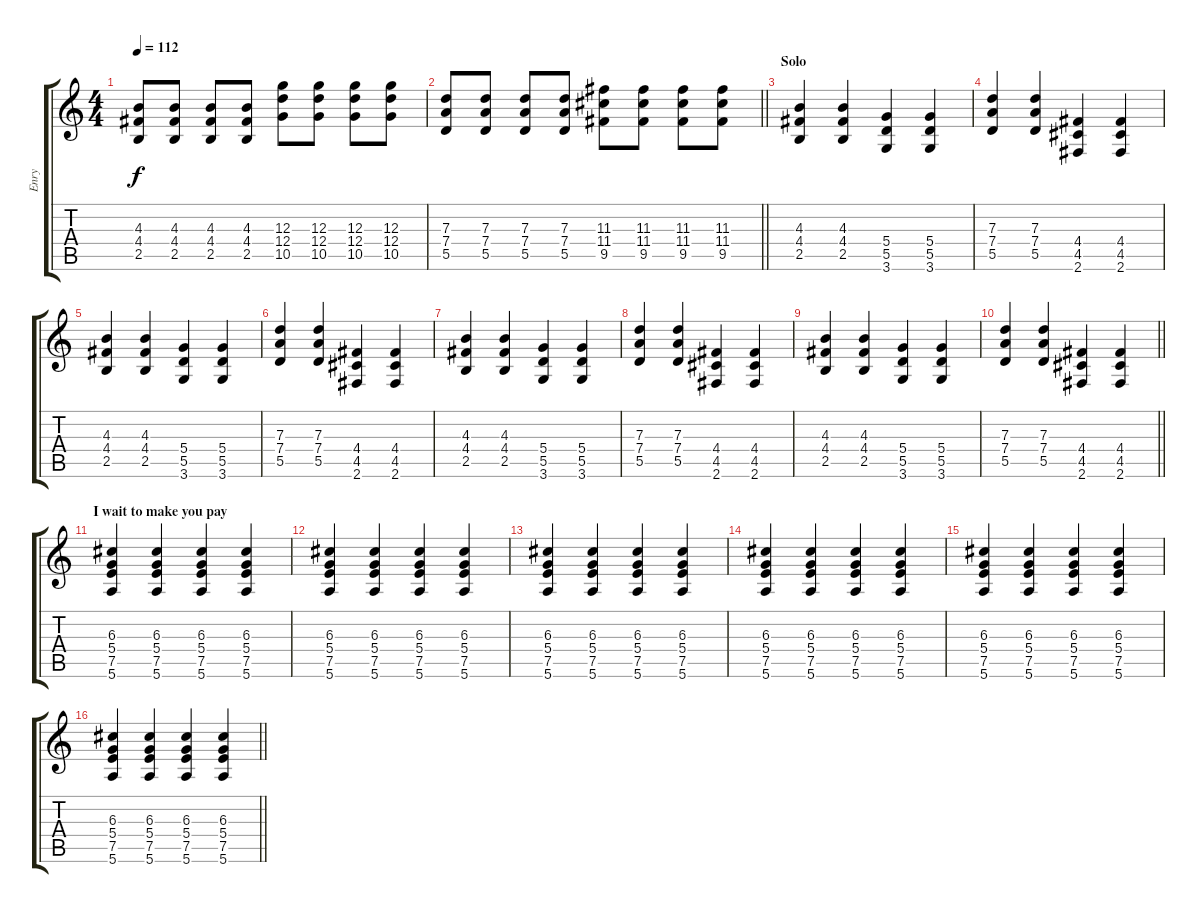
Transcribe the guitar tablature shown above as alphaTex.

\track ("Enry" "Enry") {instrument overdrivenguitar}
\staff {score tabs}
\tuning (E4 B3 G3 D3 A2 E2) {hide}
\ts (4 4)
\tempo 112
\clef g2
\ks c
(4.3 4.4 2.5).8{dy f} (4.3 4.4 2.5).8 (4.3 4.4 2.5).8 (4.3 4.4 2.5).8 (12.3 12.4 10.5).8 (12.3 12.4 10.5).8 (12.3 12.4 10.5).8 (12.3 12.4 10.5).8 |
\barLineRight lightlight
(7.3 7.4 5.5).8 (7.3 7.4 5.5).8 (7.3 7.4 5.5).8 (7.3 7.4 5.5).8 (11.3 11.4 9.5).8 (11.3 11.4 9.5).8 (11.3 11.4 9.5).8 (11.3 11.4 9.5).8 |
\section ("" "Solo")
(4.3 4.4 2.5).4 (4.3 4.4 2.5).4 (5.4 5.5 3.6).4 (5.4 5.5 3.6).4 |
(7.3 7.4 5.5).4 (7.3 7.4 5.5).4 (4.4 4.5 2.6).4 (4.4 4.5 2.6).4 |
(4.3 4.4 2.5).4 (4.3 4.4 2.5).4 (5.4 5.5 3.6).4 (5.4 5.5 3.6).4 |
(7.3 7.4 5.5).4 (7.3 7.4 5.5).4 (4.4 4.5 2.6).4 (4.4 4.5 2.6).4 |
(4.3 4.4 2.5).4 (4.3 4.4 2.5).4 (5.4 5.5 3.6).4 (5.4 5.5 3.6).4 |
(7.3 7.4 5.5).4 (7.3 7.4 5.5).4 (4.4 4.5 2.6).4 (4.4 4.5 2.6).4 |
(4.3 4.4 2.5).4 (4.3 4.4 2.5).4 (5.4 5.5 3.6).4 (5.4 5.5 3.6).4 |
\barLineRight lightlight
(7.3 7.4 5.5).4 (7.3 7.4 5.5).4 (4.4 4.5 2.6).4 (4.4 4.5 2.6).4 |
\section ("" "I wait to make you pay")
(6.3 5.4 7.5 5.6).4 (6.3 5.4 7.5 5.6).4 (6.3 5.4 7.5 5.6).4 (6.3 5.4 7.5 5.6).4 |
(6.3 5.4 7.5 5.6).4 (6.3 5.4 7.5 5.6).4 (6.3 5.4 7.5 5.6).4 (6.3 5.4 7.5 5.6).4 |
(6.3 5.4 7.5 5.6).4 (6.3 5.4 7.5 5.6).4 (6.3 5.4 7.5 5.6).4 (6.3 5.4 7.5 5.6).4 |
(6.3 5.4 7.5 5.6).4 (6.3 5.4 7.5 5.6).4 (6.3 5.4 7.5 5.6).4 (6.3 5.4 7.5 5.6).4 |
(6.3 5.4 7.5 5.6).4 (6.3 5.4 7.5 5.6).4 (6.3 5.4 7.5 5.6).4 (6.3 5.4 7.5 5.6).4 |
\barLineRight lightlight
(6.3 5.4 7.5 5.6).4 (6.3 5.4 7.5 5.6).4 (6.3 5.4 7.5 5.6).4 (6.3 5.4 7.5 5.6).4
